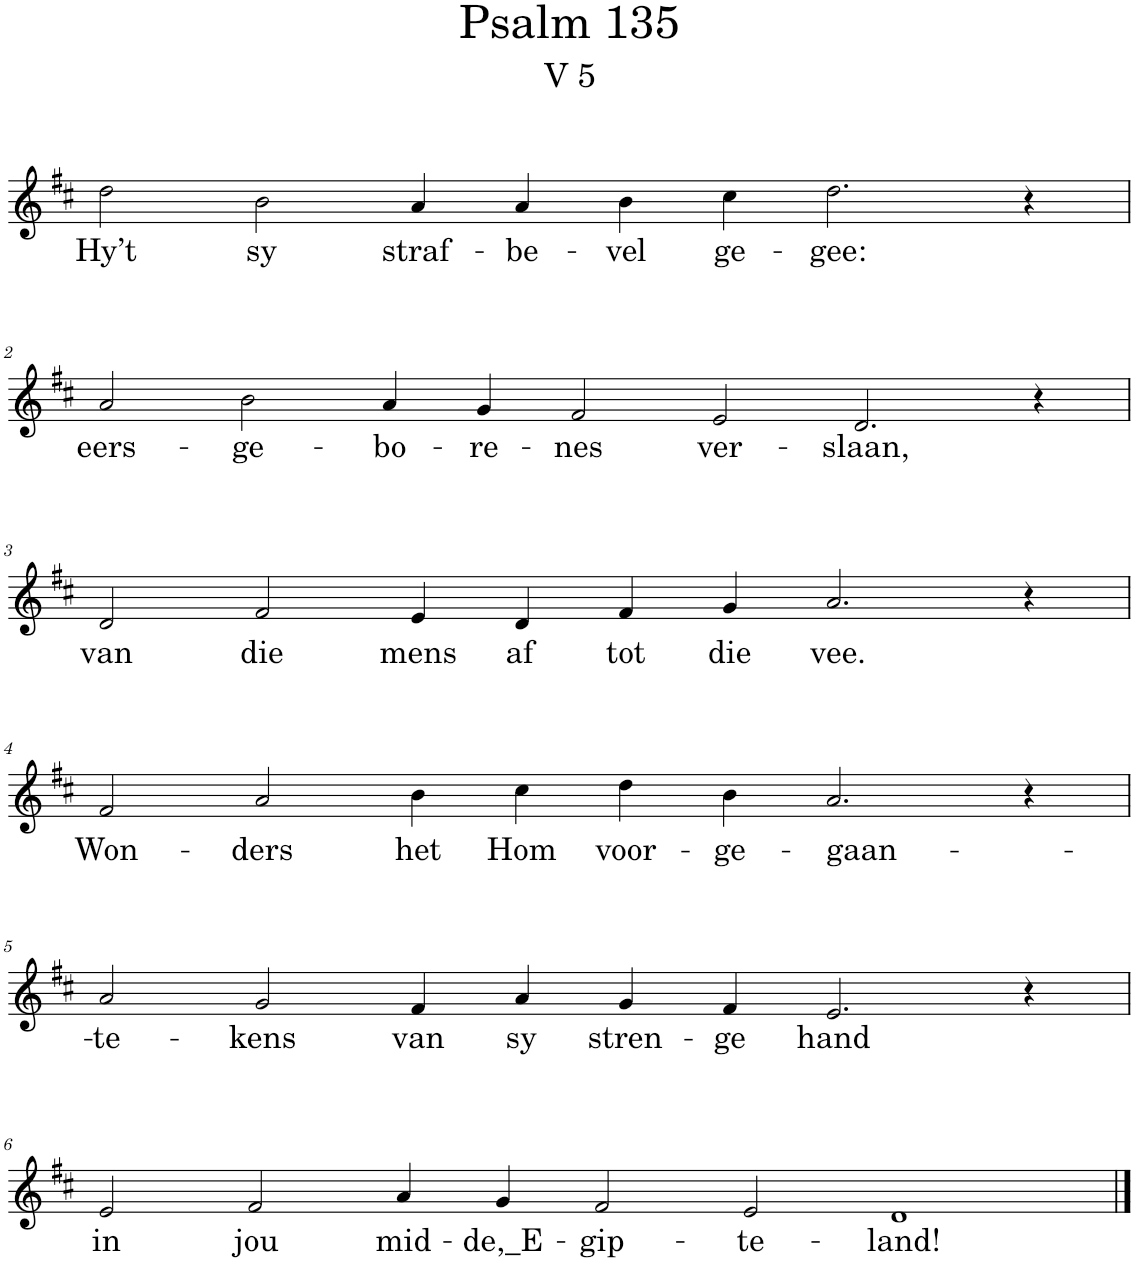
**kern	**text
*part1	*part1
*staff1	*staff1
*I"Pipe Organ	*
*I'Org.	*
*clefG2	*
*k[f#c#]	*
*M12/4	*
=1	=1
!	!LO:LY:b
2dd\	Hy’t
!	!LO:LY:b
2b\	sy
!	!LO:LY:b
4a/	straf-
!	!LO:LY:b
4a/	-be-
!	!LO:LY:b
4b\	-vel
!	!LO:LY:b
4cc#\	ge-
!	!LO:LY:b
2.dd\	-gee:
4r	.
!!LO:LB:g=z
=2	=2
*M14/4	*
!	!LO:LY:b
2a/	eers-
!	!LO:LY:b
2b\	-ge-
!	!LO:LY:b
4a/	-bo-
!	!LO:LY:b
4g/	-re-
!	!LO:LY:b
2f#/	-nes
!	!LO:LY:b
2e/	ver-
!	!LO:LY:b
2.d/	-slaan,
4r	.
!!LO:LB:g=z
=3	=3
*M12/4	*
!	!LO:LY:b
2d/	van
!	!LO:LY:b
2f#/	die
!	!LO:LY:b
4e/	mens
!	!LO:LY:b
4d/	af
!	!LO:LY:b
4f#/	tot
!	!LO:LY:b
4g/	die
!	!LO:LY:b
2.a/	vee.
4r	.
!!LO:LB:g=z
=4	=4
!	!LO:LY:b
2f#/	Won-
!	!LO:LY:b
2a/	-ders
!	!LO:LY:b
4b\	het
!	!LO:LY:b
4cc#\	Hom
!	!LO:LY:b
4dd\	voor-
!	!LO:LY:b
4b\	-ge-
!	!LO:LY:b
2.a/	-gaan-
4r	.
!!LO:LB:g=z
=5	=5
!	!LO:LY:b
2a/	-te-
!	!LO:LY:b
2g/	-kens
!	!LO:LY:b
4f#/	van
!	!LO:LY:b
4a/	sy
!	!LO:LY:b
4g/	stren-
!	!LO:LY:b
4f#/	-ge
!	!LO:LY:b
2.e/	hand
4r	.
!!LO:LB:g=z
=6	=6
*M14/4	*
!	!LO:LY:b
2e/	in
!	!LO:LY:b
2f#/	jou
!	!LO:LY:b
4a/	mid-
!	!LO:LY:b
4g/	-de,_E-
!	!LO:LY:b
2f#/	-gip-
!	!LO:LY:b
2e/	-te-
!	!LO:LY:b
1d	-land!
==	==
*-	*-
